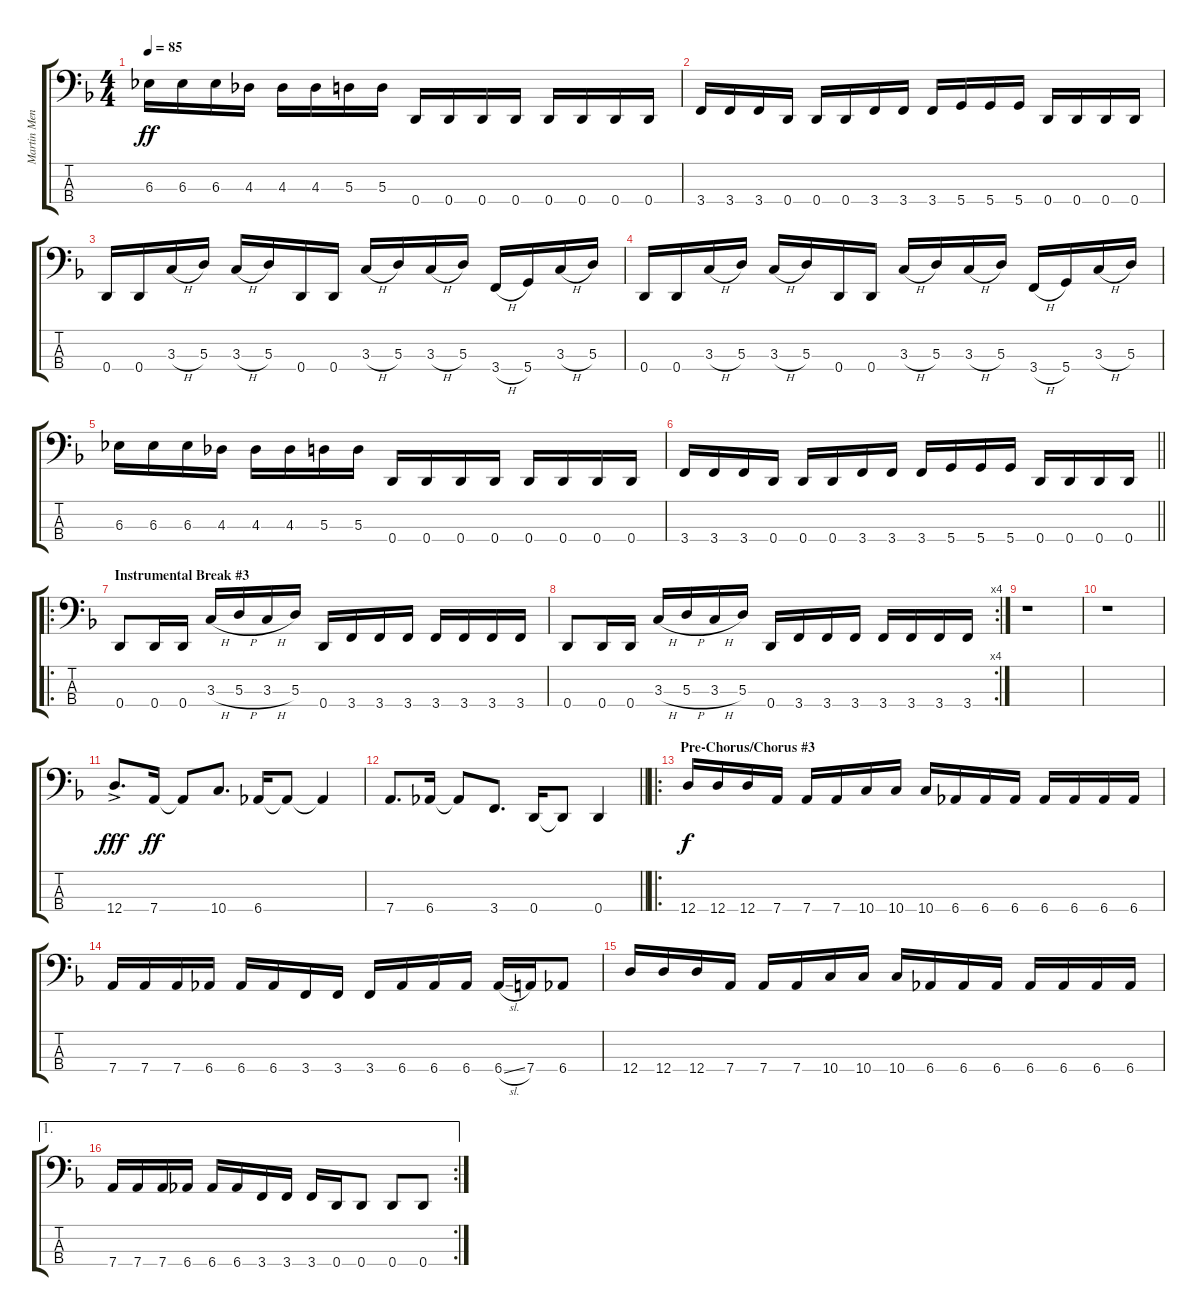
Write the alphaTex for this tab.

\track ("Martin Mendez - El. Bass #1" "Martin Men") {instrument electricbassfinger}
\staff {score tabs}
\tuning (G2 D2 A1 D1) {hide}
\ts (4 4)
\tempo 85
\clef f4
\ks f
6.3.16{dy ff} 6.3.16 6.3.16 4.3.16 4.3.16 4.3.16 5.3.16 5.3.16 0.4.16 0.4.16 0.4.16 0.4.16 0.4.16 0.4.16 0.4.16 0.4.16 |
3.4.16 3.4.16 3.4.16 0.4.16 0.4.16 0.4.16 3.4.16 3.4.16 3.4.16 5.4.16 5.4.16 5.4.16 0.4.16 0.4.16 0.4.16 0.4.16 |
0.4.16 0.4.16 3.3{h}.16 5.3.16 3.3{h}.16 5.3.16 0.4.16 0.4.16 3.3{h}.16 5.3.16 3.3{h}.16 5.3.16 3.4{h}.16 5.4.16 3.3{h}.16 5.3.16 |
0.4.16 0.4.16 3.3{h}.16 5.3.16 3.3{h}.16 5.3.16 0.4.16 0.4.16 3.3{h}.16 5.3.16 3.3{h}.16 5.3.16 3.4{h}.16 5.4.16 3.3{h}.16 5.3.16 |
6.3.16 6.3.16 6.3.16 4.3.16 4.3.16 4.3.16 5.3.16 5.3.16 0.4.16 0.4.16 0.4.16 0.4.16 0.4.16 0.4.16 0.4.16 0.4.16 |
\barLineRight lightlight
3.4.16 3.4.16 3.4.16 0.4.16 0.4.16 0.4.16 3.4.16 3.4.16 3.4.16 5.4.16 5.4.16 5.4.16 0.4.16 0.4.16 0.4.16 0.4.16 |
\ro
\section ("" "Instrumental Break #3")
0.4.8 0.4.16 0.4.16 3.3{h}.16 5.3{h}.16 3.3{h}.16 5.3.16 0.4.16 3.4.16 3.4.16 3.4.16 3.4.16 3.4.16 3.4.16 3.4.16 |
\rc 4
0.4.8 0.4.16 0.4.16 3.3{h}.16 5.3{h}.16 3.3{h}.16 5.3.16 0.4.16 3.4.16 3.4.16 3.4.16 3.4.16 3.4.16 3.4.16 3.4.16 |
r.1 |
r.1 |
12.4{ac}.8{d dy fff} 7.4.16{dy ff} 7.4{t}.8 10.4.8{d} 6.4.16 6.4{t}.8 6.4{t}.4 |
\barLineRight lightlight
7.4.8{d} 6.4.16 6.4{t}.8 3.4.8{d} 0.4.16 0.4{t}.8 0.4.4 |
\ro
\section ("" "Pre-Chorus/Chorus #3")
12.4.16{dy f} 12.4.16 12.4.16 7.4.16 7.4.16 7.4.16 10.4.16 10.4.16 10.4.16 6.4.16 6.4.16 6.4.16 6.4.16 6.4.16 6.4.16 6.4.16 |
7.4.16 7.4.16 7.4.16 6.4.16 6.4.16 6.4.16 3.4.16 3.4.16 3.4.16 6.4.16 6.4.16 6.4.16 6.4{sl}.16 7.4.16 6.4.8 |
12.4.16 12.4.16 12.4.16 7.4.16 7.4.16 7.4.16 10.4.16 10.4.16 10.4.16 6.4.16 6.4.16 6.4.16 6.4.16 6.4.16 6.4.16 6.4.16 |
\ae 1
\rc 2
7.4.16 7.4.16 7.4.16 6.4.16 6.4.16 6.4.16 3.4.16 3.4.16 3.4.16 0.4.16 0.4.8 0.4.8 0.4.8
